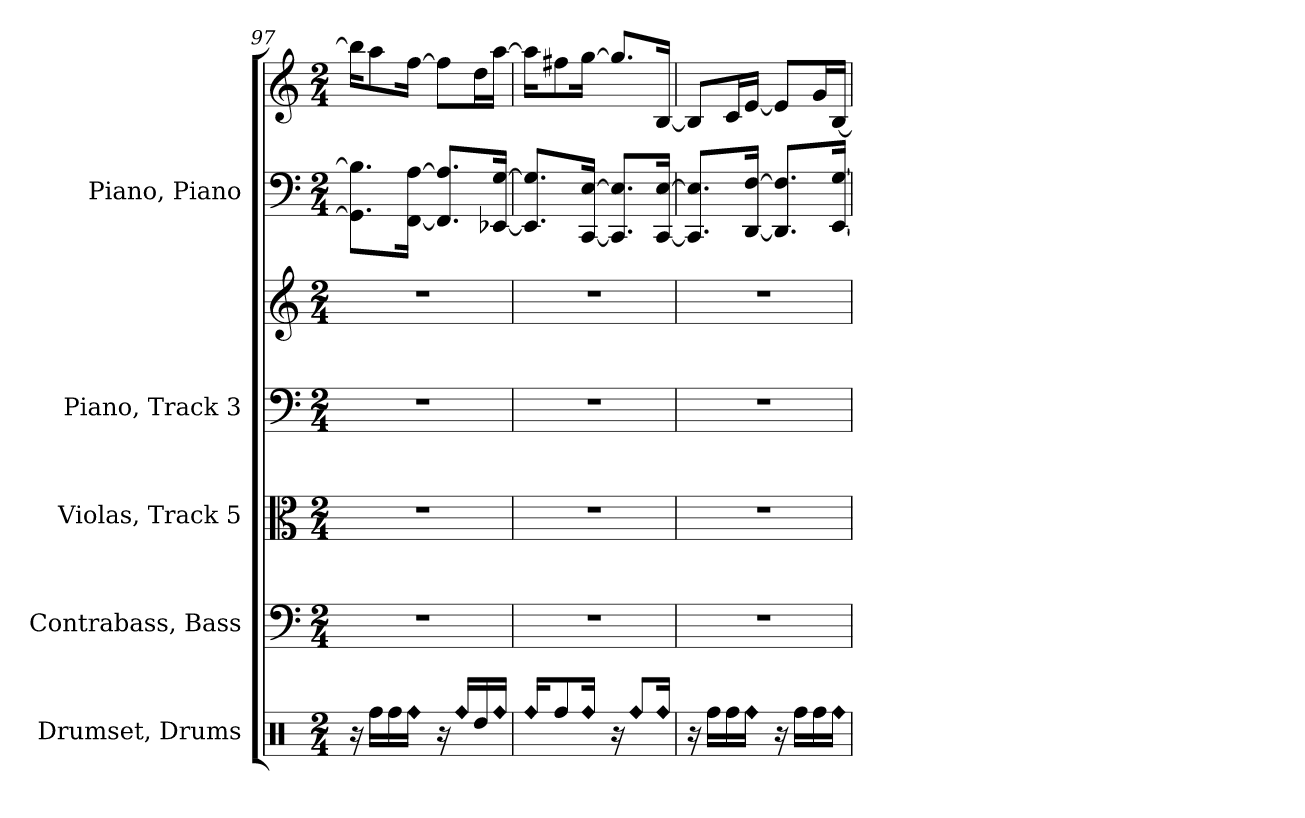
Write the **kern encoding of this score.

**kern	**kern	**kern	**kern	**kern	**kern	**kern
*part5	*part4	*part3	*part2	*part2	*part1	*part1
*staff7	*staff6	*staff5	*staff4	*staff3	*staff2	*staff1
*I"Drumset, Drums	*I"Contrabass, Bass	*I"Violas, Track  5	*I"Piano, Track  3	*	*I"Piano, Piano	*
*I'D. Set	*I'Cb.	*I'Vlas.	*I'Pno.	*	*I'Pno.	*
!!LO:PB:g=z
*clefX	*clefF4	*clefC3	*clefF4	*clefG2	*clefF4	*clefG2
*	*ITrd7c12	*	*	*	*	*
*k[]	*k[]	*k[]	*k[]	*k[]	*k[]	*k[]
*M2/4	*M2/4	*M2/4	*M2/4	*M2/4	*M2/4	*M2/4
=97	=97	=97	=97	=97	=97	=97
16r	2r	2r	2r	2r	8.GG\] 8.B\]L	16bb\KL]
16Rff\LL	.	.	.	.	.	8aa\
16Rff\	.	.	.	.	.	.
!LO:N:head=diamond	!	!	!	!	!	!
16Rff\JJ	.	.	.	.	[16FF\ [16A\Jk	[16ff\Jk
16r	.	.	.	.	8.FF/] 8.A/]L	8ff\L]
!LO:N:head=diamond	!	!	!	!	!	!
16Rff/LL	.	.	.	.	.	.
16Rdd/	.	.	.	.	.	16dd\L
!LO:N:head=diamond	!	!	!	!	!	!
16Rff/JJ	.	.	.	.	[16EE-X/ [16G/Jk	[16aa\JJ
=98	=98	=98	=98	=98	=98	=98
!LO:N:head=diamond	!	!	!	!	!	!
16Rff/KL	2r	2r	2r	2r	8.EE-/] 8.G/]L	16aa\KL]
8Rff/	.	.	.	.	.	8ff#X\
!LO:N:head=diamond	!	!	!	!	!	!
16Rff/Jk	.	.	.	.	[16CC/ [16E/Jk	[16gg\Jk
16r	.	.	.	.	8.CC/] 8.E/]L	8.gg/L]
!LO:N:head=diamond	!	!	!	!	!	!
8Rff/L	.	.	.	.	.	.
!LO:N:head=diamond	!	!	!	!	!	!
16Rff/Jk	.	.	.	.	[16CC/ [16E/Jk	[16B/Jk
=99	=99	=99	=99	=99	=99	=99
16r	2r	2r	2r	2r	8.CC/] 8.E/]L	8B/L]
16Rff\LL	.	.	.	.	.	.
16Rff\	.	.	.	.	.	16c/L
!LO:N:head=diamond	!	!	!	!	!	!
16Rff\JJ	.	.	.	.	[16DD/ [16F/Jk	[16e/JJ
16r	.	.	.	.	8.DD/] 8.F/]L	8e/L]
16Rff\LL	.	.	.	.	.	.
16Rff\	.	.	.	.	.	16g/L
!LO:N:head=diamond	!	!	!	!	!	!
16Rff\JJ	.	.	.	.	[16EE/ [16G/Jk	[16B/JJ
=	=	=	=	=	=	=
*-	*-	*-	*-	*-	*-	*-
